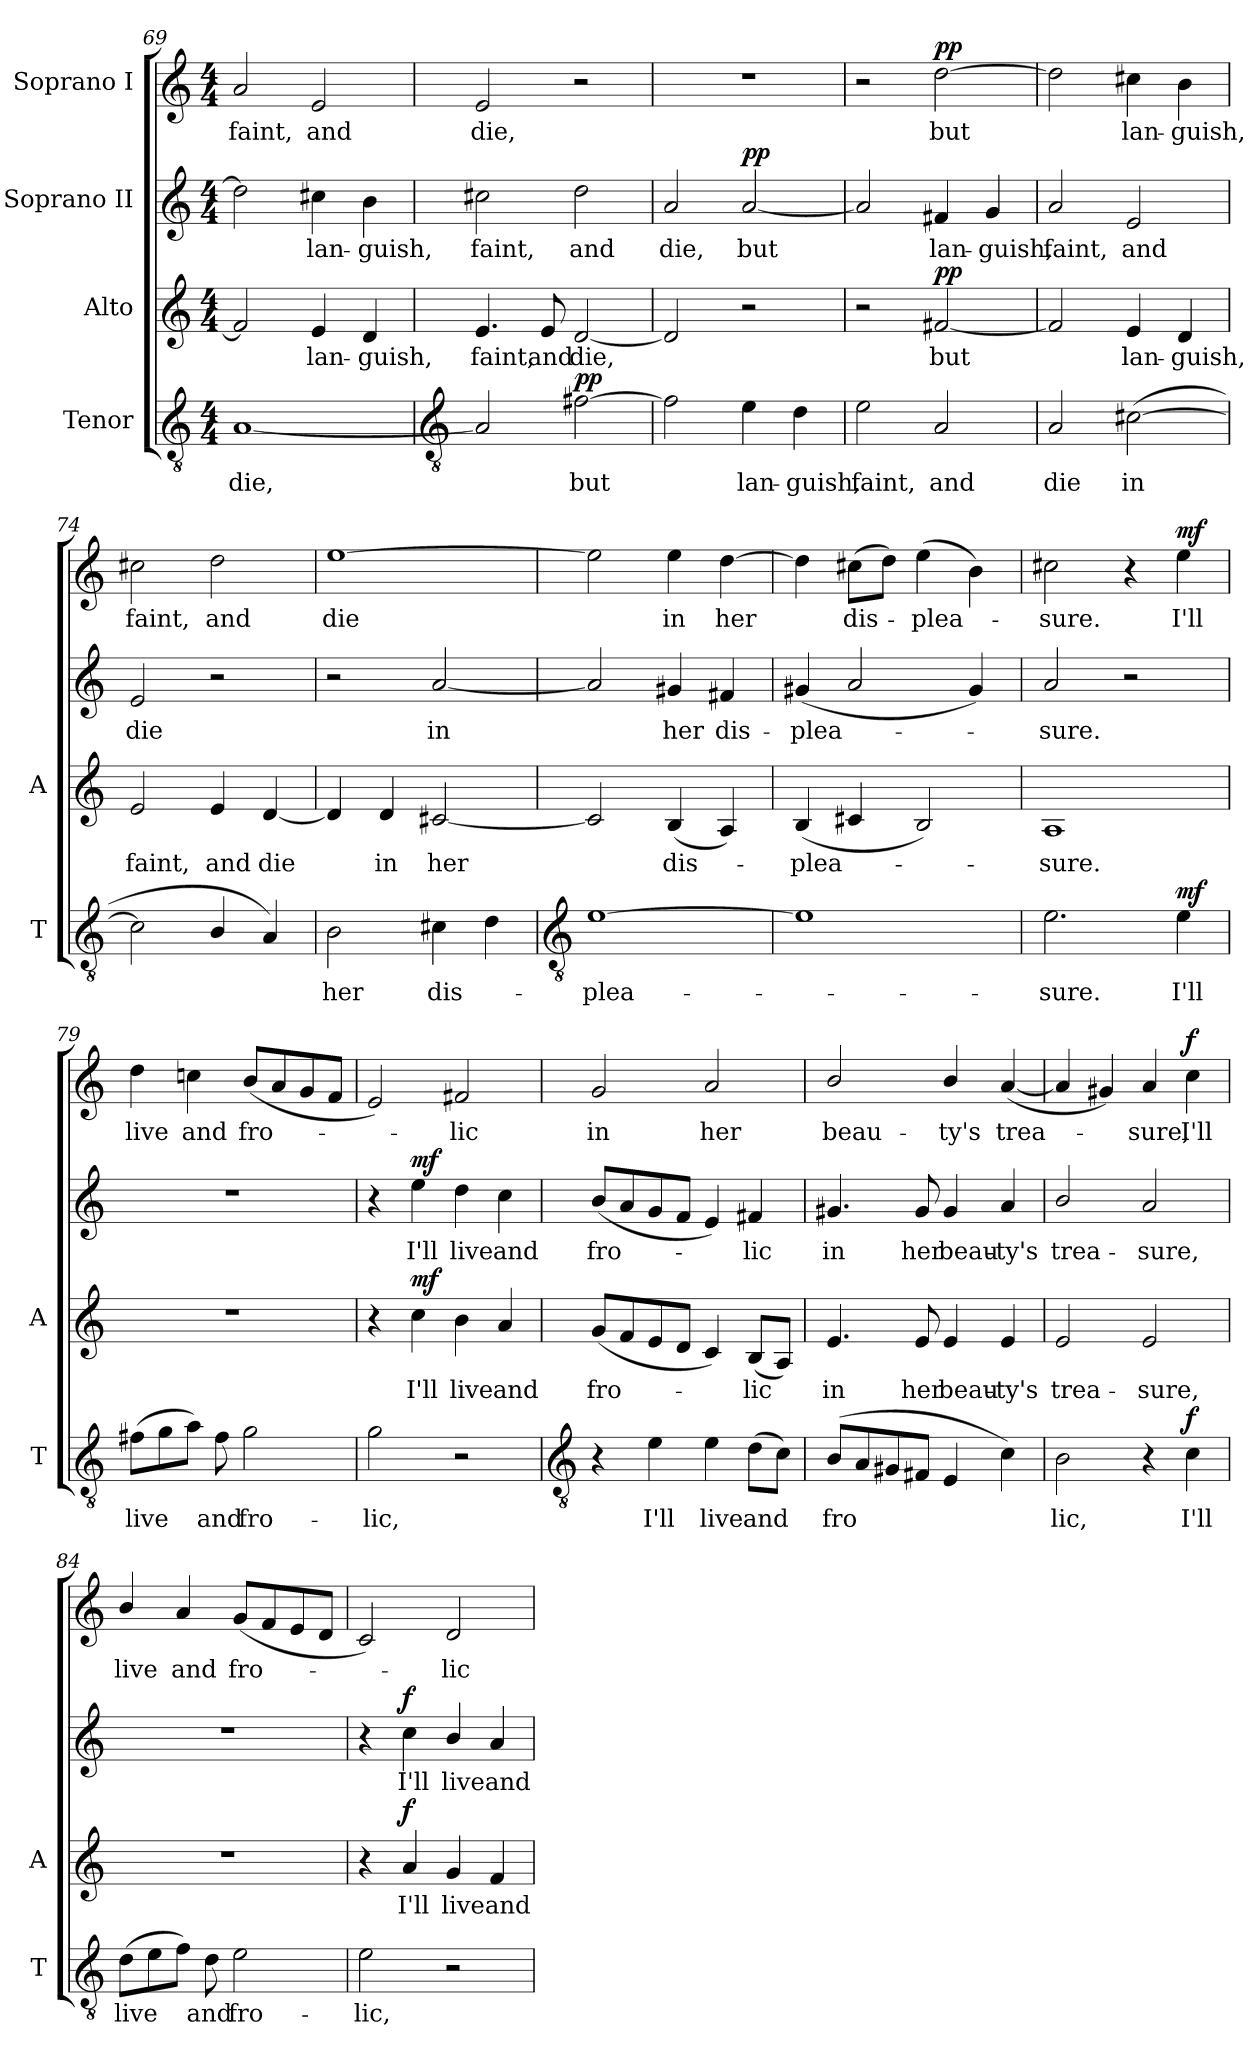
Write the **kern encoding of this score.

**kern	**text	**dynam	**kern	**text	**dynam	**kern	**text	**dynam	**kern	**text	**dynam
*part4	*part4	*part4	*part3	*part3	*part3	*part2	*part2	*part2	*part1	*part1	*part1
*staff4	*staff4	*staff4	*staff3	*staff3	*staff3	*staff2	*staff2	*staff2	*staff1	*staff1	*staff1
*I"Tenor	*	*	*I"Alto	*	*	*I"Soprano II	*	*	*I"Soprano I	*	*
*I'T	*	*	*I'A	*	*	*	*	*	*	*	*
*clefGv2	*	*	*clefG2	*	*	*clefG2	*	*	*clefG2	*	*
*k[]	*	*	*k[]	*	*	*k[]	*	*	*k[]	*	*
*C:	*	*	*C:	*	*	*C:	*	*	*C:	*	*
*M4/4	*	*	*M4/4	*	*	*M4/4	*	*	*M4/4	*	*
=69	=69	=69	=69	=69	=69	=69	=69	=69	=69	=69	=69
!	!LO:LY:b	!	!	!	!	!	!	!	!	!LO:LY:b	!
[1A/	die,	.	2f#]	.	.	2dd]	.	.	2a	faint,	.
!	!	!	!	!LO:LY:b	!	!	!LO:LY:b	!	!	!LO:LY:b	!
.	.	.	4e	lan-	.	4cc#X	lan-	.	2e	and	.
!	!	!	!	!LO:LY:b	!	!	!LO:LY:b	!	!	!	!
.	.	.	4d	-guish,	.	4b	-guish,	.	.	.	.
!!LO:LB:g=z
=70	=70	=70	=70	=70	=70	=70	=70	=70	=70	=70	=70
*clefGv2	*	*	*	*	*	*	*	*	*	*	*
!	!	!	!	!LO:LY:b	!	!	!LO:LY:b	!	!	!LO:LY:b	!
2A]	.	.	4.e	faint,	.	2cc#X	faint,	.	2e	die,	.
!	!	!	!	!LO:LY:b	!	!	!	!	!	!	!
.	.	.	8e	and	.	.	.	.	.	.	.
!	!LO:LY:b	!LO:DY:b	!	!LO:LY:b	!	!	!LO:LY:b	!	!	!	!
[2f#X	but	pp	[2d	die,	.	2dd	and	.	2r	.	.
=71	=71	=71	=71	=71	=71	=71	=71	=71	=71	=71	=71
!	!	!	!	!	!	!	!LO:LY:b	!	!	!	!
2f#]	.	.	2d]	.	.	2a	die,	.	1r	.	.
!	!LO:LY:b	!	!	!	!	!	!LO:LY:b	!LO:DY:b	!	!	!
4e	lan-	.	2r	.	.	[2a	but	pp	.	.	.
!	!LO:LY:b	!	!	!	!	!	!	!	!	!	!
4d	-guish,	.	.	.	.	.	.	.	.	.	.
=72	=72	=72	=72	=72	=72	=72	=72	=72	=72	=72	=72
!	!LO:LY:b	!	!	!	!	!	!	!	!	!	!
2e	faint,	.	2r	.	.	2a]	.	.	2r	.	.
!	!LO:LY:b	!	!	!LO:LY:b	!LO:DY:b	!	!LO:LY:b	!	!	!LO:LY:b	!LO:DY:b
2A	and	.	[2f#X	but	pp	4f#X	lan-	.	[2dd	but	pp
!	!	!	!	!	!	!	!LO:LY:b	!	!	!	!
.	.	.	.	.	.	4g	-guish,	.	.	.	.
=73	=73	=73	=73	=73	=73	=73	=73	=73	=73	=73	=73
!	!LO:LY:b	!	!	!	!	!	!LO:LY:b	!	!	!	!
2A	die	.	2f#]	.	.	2a	faint,	.	2dd]	.	.
!	!LO:LY:b	!	!	!LO:LY:b	!	!	!LO:LY:b	!	!	!LO:LY:b	!
(<[2c#X	in	.	4e	lan-	.	2e	and	.	4cc#X	lan-	.
!	!	!	!	!LO:LY:b	!	!	!	!	!	!LO:LY:b	!
.	.	.	4d	-guish,	.	.	.	.	4b	-guish,	.
=74	=74	=74	=74	=74	=74	=74	=74	=74	=74	=74	=74
!	!	!	!	!LO:LY:b	!	!	!LO:LY:b	!	!	!LO:LY:b	!
2c#]	.	.	2e	faint,	.	2e	die	.	2cc#X	faint,	.
!	!	!	!	!LO:LY:b	!	!	!	!	!	!LO:LY:b	!
4B/	.	.	4e	and	.	2r	.	.	2dd	and	.
!	!	!	!	!LO:LY:b	!	!	!	!	!	!	!
4A)	.	.	[4d	die	.	.	.	.	.	.	.
=75	=75	=75	=75	=75	=75	=75	=75	=75	=75	=75	=75
!	!LO:LY:b	!	!	!	!	!	!	!	!	!LO:LY:b	!
2B	her	.	4d]	.	.	2r	.	.	[1ee	die	.
!	!	!	!	!LO:LY:b	!	!	!	!	!	!	!
.	.	.	4d	in	.	.	.	.	.	.	.
!	!LO:LY:b	!	!	!LO:LY:b	!	!	!LO:LY:b	!	!	!	!
4c#X	dis-	.	[2c#X/	her	.	[2a	in	.	.	.	.
4d	.	.	.	.	.	.	.	.	.	.	.
!!LO:LB:g=z
=76	=76	=76	=76	=76	=76	=76	=76	=76	=76	=76	=76
*clefGv2	*	*	*	*	*	*	*	*	*	*	*
!	!LO:LY:b	!	!	!	!	!	!	!	!	!	!
[1e	plea-	.	2c#/]	.	.	2a]	.	.	2ee]	.	.
!	!	!	!	!LO:LY:b	!	!	!LO:LY:b	!	!	!LO:LY:b	!
.	.	.	(<4B	dis-	.	4g#X	her	.	4ee	in	.
!	!	!	!	!	!	!	!LO:LY:b	!	!	!LO:LY:b	!
.	.	.	4A)	.	.	4f#X	dis-	.	[4dd	her	.
=77	=77	=77	=77	=77	=77	=77	=77	=77	=77	=77	=77
!	!	!	!	!LO:LY:b	!	!	!LO:LY:b	!	!	!	!
1e]	.	.	(<4B	plea-	.	(<4g#X	-plea-	.	4dd]	.	.
!	!	!	!	!	!	!	!	!	!	!LO:LY:b	!
.	.	.	4c#X/	.	.	2a	.	.	(>8cc#XL	dis-	.
.	.	.	.	.	.	.	.	.	8ddJ)	.	.
!	!	!	!	!	!	!	!	!	!	!LO:LY:b	!
.	.	.	2B)	.	.	.	.	.	(>4ee	plea-	.
.	.	.	.	.	.	4g#)	.	.	4b)	.	.
=78	=78	=78	=78	=78	=78	=78	=78	=78	=78	=78	=78
!	!LO:LY:b	!	!	!LO:LY:b	!	!	!LO:LY:b	!	!	!LO:LY:b	!
2.e	sure.	.	1A	sure.	.	2a	sure.	.	2cc#X	sure.	.
.	.	.	.	.	.	2r	.	.	4r	.	.
!	!LO:LY:b	!LO:DY:b	!	!	!	!	!	!	!	!LO:LY:b	!LO:DY:b
4e	I'll	mf	.	.	.	.	.	.	4ee	I'll	mf
=79	=79	=79	=79	=79	=79	=79	=79	=79	=79	=79	=79
!	!LO:LY:b	!	!	!	!	!	!	!	!	!LO:LY:b	!
(>8f#XL	live	.	1r	.	.	1r	.	.	4dd	live	.
8g	.	.	.	.	.	.	.	.	.	.	.
!	!	!	!	!	!	!	!	!	!	!LO:LY:b	!
8aJ)	.	.	.	.	.	.	.	.	4ccn	and	.
!	!LO:LY:b	!	!	!	!	!	!	!	!	!	!
8f#	and	.	.	.	.	.	.	.	.	.	.
!	!LO:LY:b	!	!	!	!	!	!	!	!	!LO:LY:b	!
2g	fro-	.	.	.	.	.	.	.	(<8bL	fro-	.
.	.	.	.	.	.	.	.	.	8a	.	.
.	.	.	.	.	.	.	.	.	8g	.	.
.	.	.	.	.	.	.	.	.	8fJ	.	.
=80	=80	=80	=80	=80	=80	=80	=80	=80	=80	=80	=80
!	!LO:LY:b	!	!	!	!	!	!	!	!	!	!
2g	-lic,	.	4r	.	.	4r	.	.	2e)	.	.
!	!	!	!	!LO:LY:b	!LO:DY:b	!	!LO:LY:b	!LO:DY:b	!	!	!
.	.	.	4cc	I'll	mf	4ee	I'll	mf	.	.	.
!	!	!	!	!LO:LY:b	!	!	!LO:LY:b	!	!	!LO:LY:b	!
2r	.	.	4b	live	.	4dd	live	.	2f#X	lic	.
!	!	!	!	!LO:LY:b	!	!	!LO:LY:b	!	!	!	!
.	.	.	4a	and	.	4cc	and	.	.	.	.
!!LO:LB:g=z
=81	=81	=81	=81	=81	=81	=81	=81	=81	=81	=81	=81
*clefGv2	*	*	*	*	*	*	*	*	*	*	*
!	!	!	!	!LO:LY:b	!	!	!LO:LY:b	!	!	!LO:LY:b	!
4r	.	.	(<8gL	fro-	.	(<8bL	fro-	.	2g	in	.
.	.	.	8f	.	.	8a	.	.	.	.	.
!	!LO:LY:b	!	!	!	!	!	!	!	!	!	!
4e	I'll	.	8e	.	.	8g	.	.	.	.	.
.	.	.	8dJ	.	.	8fJ	.	.	.	.	.
!	!LO:LY:b	!	!	!	!	!	!	!	!	!LO:LY:b	!
4e	live	.	4c/)	.	.	4e)	.	.	2a	her	.
!	!LO:LY:b	!	!	!LO:LY:b	!	!	!LO:LY:b	!	!	!	!
(>8dL	and	.	(<8BL	lic	.	4f#X	lic	.	.	.	.
8cJ)	.	.	8AJ)	.	.	.	.	.	.	.	.
=82	=82	=82	=82	=82	=82	=82	=82	=82	=82	=82	=82
!	!LO:LY:b	!	!	!LO:LY:b	!	!	!LO:LY:b	!	!	!LO:LY:b	!
(<8BL	fro	.	4.e	in	.	4.g#X	in	.	2b/	beau-	.
8A	.	.	.	.	.	.	.	.	.	.	.
8G#X	.	.	.	.	.	.	.	.	.	.	.
!	!	!	!	!LO:LY:b	!	!	!LO:LY:b	!	!	!	!
8F#XJ	.	.	8e	her	.	8g#	her	.	.	.	.
!	!	!	!	!LO:LY:b	!	!	!LO:LY:b	!	!	!LO:LY:b	!
4E	.	.	4e	beau-	.	4g#	beau-	.	4b/	-ty's	.
!	!	!	!	!LO:LY:b	!	!	!LO:LY:b	!	!	!LO:LY:b	!
4c)	.	.	4e	-ty's	.	4a	-ty's	.	(<[4a	trea-	.
=83	=83	=83	=83	=83	=83	=83	=83	=83	=83	=83	=83
!	!LO:LY:b	!	!	!LO:LY:b	!	!	!LO:LY:b	!	!	!	!
2B	lic,	.	2e	trea-	.	2b/	trea-	.	4a]	.	.
.	.	.	.	.	.	.	.	.	4g#X)	.	.
!	!	!	!	!LO:LY:b	!	!	!LO:LY:b	!	!	!LO:LY:b	!
4r	.	.	2e	-sure,	.	2a	-sure,	.	4a	sure,	.
!	!LO:LY:b	!LO:DY:b	!	!	!	!	!	!	!	!LO:LY:b	!LO:DY:b
4c	I'll	f	.	.	.	.	.	.	4cc	I'll	f
=84	=84	=84	=84	=84	=84	=84	=84	=84	=84	=84	=84
!	!LO:LY:b	!	!	!	!	!	!	!	!	!LO:LY:b	!
(>8dL	live	.	1r	.	.	1r	.	.	4b/	live	.
8e	.	.	.	.	.	.	.	.	.	.	.
!	!	!	!	!	!	!	!	!	!	!LO:LY:b	!
8fJ)	.	.	.	.	.	.	.	.	4a	and	.
!	!LO:LY:b	!	!	!	!	!	!	!	!	!	!
8d	and	.	.	.	.	.	.	.	.	.	.
!	!LO:LY:b	!	!	!	!	!	!	!	!	!LO:LY:b	!
2e	fro-	.	.	.	.	.	.	.	(<8gL	fro-	.
.	.	.	.	.	.	.	.	.	8f	.	.
.	.	.	.	.	.	.	.	.	8e	.	.
.	.	.	.	.	.	.	.	.	8dJ	.	.
=85	=85	=85	=85	=85	=85	=85	=85	=85	=85	=85	=85
!	!LO:LY:b	!	!	!	!	!	!	!	!	!	!
2e	-lic,	.	4r	.	.	4r	.	.	2c)	.	.
!	!	!	!	!LO:LY:b	!LO:DY:b	!	!LO:LY:b	!LO:DY:b	!	!	!
.	.	.	4a	I'll	f	4cc	I'll	f	.	.	.
!	!	!	!	!LO:LY:b	!	!	!LO:LY:b	!	!	!LO:LY:b	!
2r	.	.	4g	live	.	4b/	live	.	2d	lic	.
!	!	!	!	!LO:LY:b	!	!	!LO:LY:b	!	!	!	!
.	.	.	4f	and	.	4a	and	.	.	.	.
=	=	=	=	=	=	=	=	=	=	=	=
*-	*-	*-	*-	*-	*-	*-	*-	*-	*-	*-	*-
